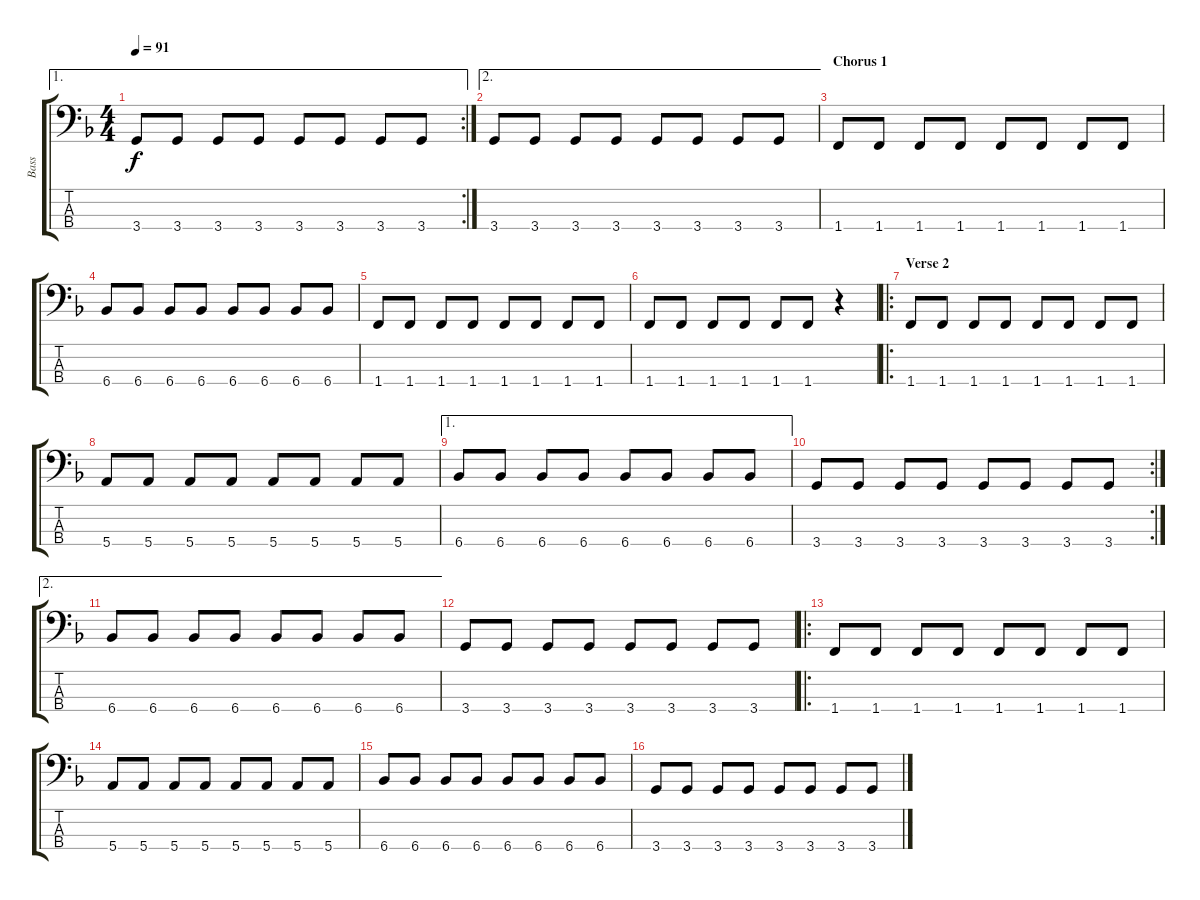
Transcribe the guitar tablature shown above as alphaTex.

\track ("Bass" "Bass") {instrument electricbassfinger}
\staff {score tabs}
\tuning (G2 D2 A1 E1) {hide}
\ae 1
\rc 2
\ts (4 4)
\tempo 91
\clef f4
\ks f
3.4.8{dy f} 3.4.8 3.4.8 3.4.8 3.4.8 3.4.8 3.4.8 3.4.8 |
\ae 2
3.4.8 3.4.8 3.4.8 3.4.8 3.4.8 3.4.8 3.4.8 3.4.8 |
\section ("" "Chorus 1")
1.4.8 1.4.8 1.4.8 1.4.8 1.4.8 1.4.8 1.4.8 1.4.8 |
6.4.8 6.4.8 6.4.8 6.4.8 6.4.8 6.4.8 6.4.8 6.4.8 |
1.4.8 1.4.8 1.4.8 1.4.8 1.4.8 1.4.8 1.4.8 1.4.8 |
1.4.8 1.4.8 1.4.8 1.4.8 1.4.8 1.4.8 r.4 |
\ro
\section ("" "Verse 2")
1.4.8 1.4.8 1.4.8 1.4.8 1.4.8 1.4.8 1.4.8 1.4.8 |
5.4.8 5.4.8 5.4.8 5.4.8 5.4.8 5.4.8 5.4.8 5.4.8 |
\ae 1
6.4.8 6.4.8 6.4.8 6.4.8 6.4.8 6.4.8 6.4.8 6.4.8 |
\rc 2
3.4.8 3.4.8 3.4.8 3.4.8 3.4.8 3.4.8 3.4.8 3.4.8 |
\ae 2
6.4.8 6.4.8 6.4.8 6.4.8 6.4.8 6.4.8 6.4.8 6.4.8 |
3.4.8 3.4.8 3.4.8 3.4.8 3.4.8 3.4.8 3.4.8 3.4.8 |
\ro
1.4.8 1.4.8 1.4.8 1.4.8 1.4.8 1.4.8 1.4.8 1.4.8 |
5.4.8 5.4.8 5.4.8 5.4.8 5.4.8 5.4.8 5.4.8 5.4.8 |
6.4.8 6.4.8 6.4.8 6.4.8 6.4.8 6.4.8 6.4.8 6.4.8 |
3.4.8 3.4.8 3.4.8 3.4.8 3.4.8 3.4.8 3.4.8 3.4.8
